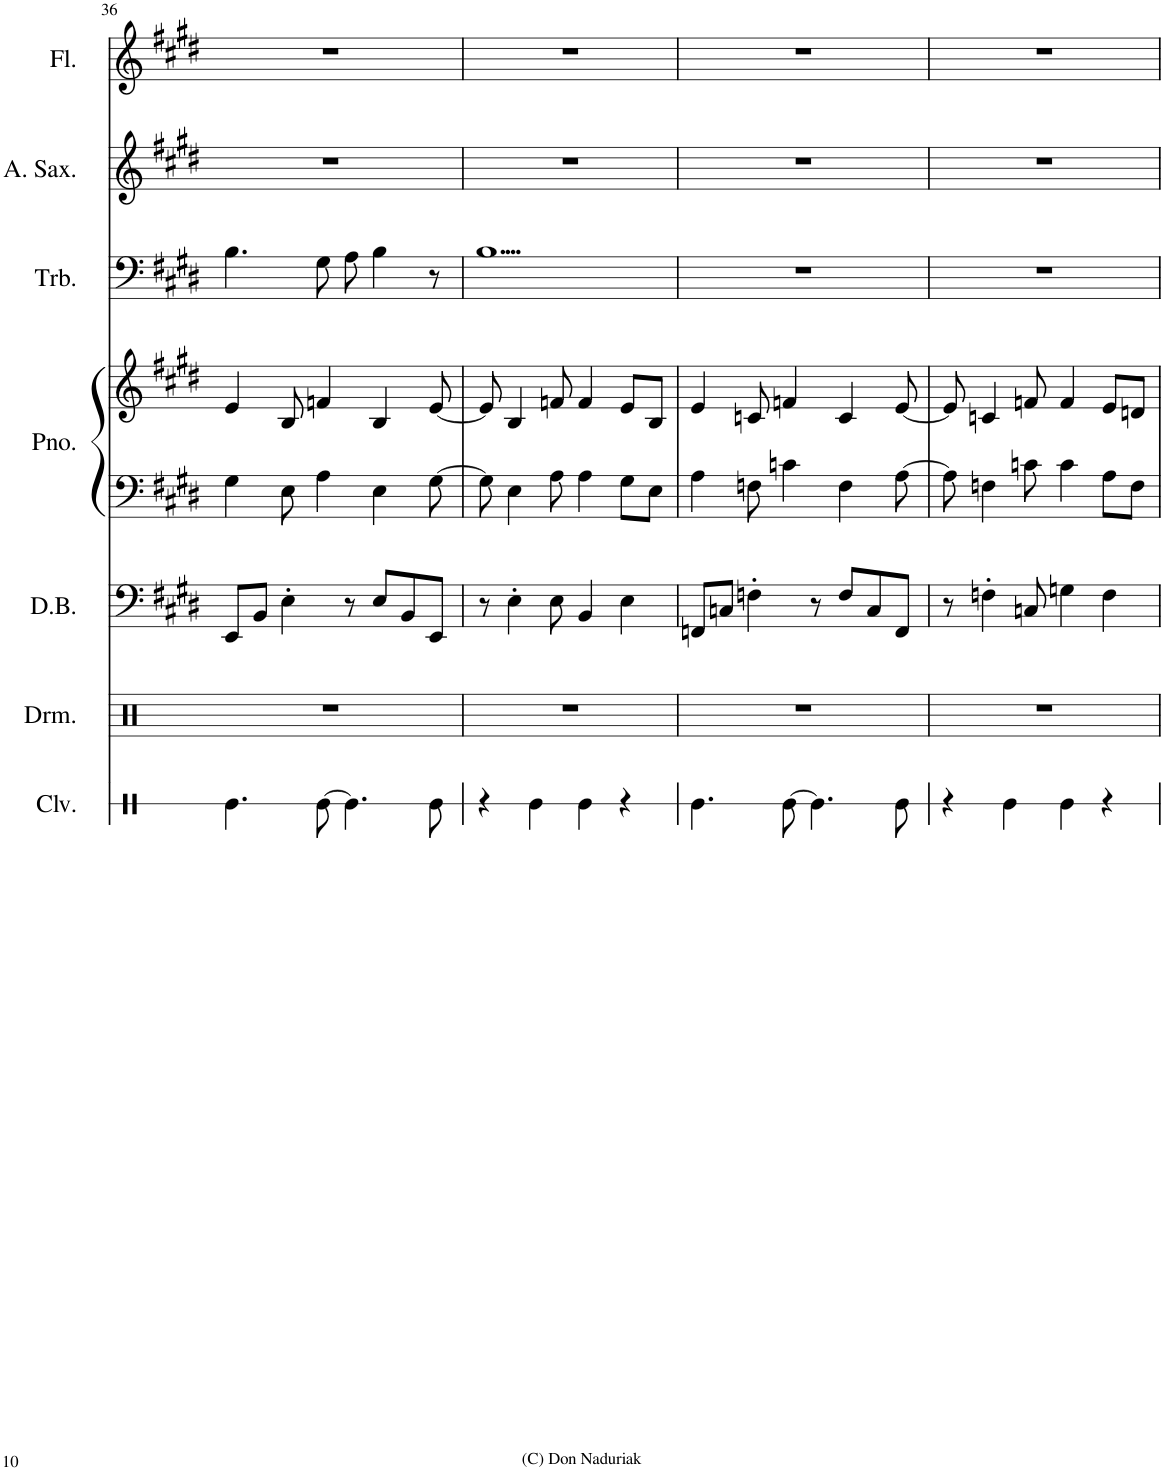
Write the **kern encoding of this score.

**kern	**kern	**kern	**kern	**kern	**kern	**kern	**kern
*part7	*part6	*part5	*part4	*part4	*part3	*part2	*part1
*staff8	*staff7	*staff6	*staff5	*staff4	*staff3	*staff2	*staff1
*I"Claves	*I"Drumset	*I"Double Bass	*I"Piano	*	*I"Trombone	*I"Alto Saxophone	*I"Flute
*I'Clv.	*I'Drm.	*I'D.B.	*I'Pno.	*	*I'Trb.	*I'A. Sax.	*I'Fl.
!!LO:PB:g=z
*clefX	*clefX	*clefF4	*clefF4	*clefG2	*clefF4	*clefG2	*clefG2
*	*	*Trd7c12	*	*	*	*Trd5c9	*
*k[]	*k[]	*k[f#c#g#d#]	*k[f#c#g#d#]	*k[f#c#g#d#]	*k[f#c#g#d#]	*k[f#c#g#d#]	*k[f#c#g#d#]
*M4/4	*M4/4	*M4/4	*M4/4	*M4/4	*M4/4	*M4/4	*M4/4
=36	=36	=36	=36	=36	=36	=36	=36
4.Re\	1r	8EE/L	4G#\	4e/	4.B\	1r	1r
.	.	8BB/J	.	.	.	.	.
.	.	4E'\	8E\	8B/	.	.	.
[8Re\	.	.	4A\	4fn/	8G#\	.	.
4.Re\]	.	8r	.	.	8A\	.	.
.	.	8E/L	4E\	4B/	4B\	.	.
.	.	8BB/	.	.	.	.	.
8Re\	.	8EE/J	[8G#\	[8e/	8r	.	.
=37	=37	=37	=37	=37	=37	=37	=37
4r	1r	8r	8G#\]	8e/]	[1B	1r	1r
.	.	4E'\	4E\	4B/	.	.	.
4Re\	.	.	.	.	.	.	.
.	.	8E\	8A\	8fn/	.	.	.
4Re\	.	4BB/	4A\	4f/	.	.	.
4r	.	4E\	8G#\L	8e/L	.	.	.
.	.	.	8E\J	8B/J	.	.	.
=38	=38	=38	=38	=38	=38	=38	=38
4.Re\	1r	8FFn/L	4A\	4e/	1r	1r	1r
.	.	8Cn/J	.	.	.	.	.
.	.	4Fn'\	8Fn\	8cn/	.	.	.
[8Re\	.	.	4cn\	4fn/	.	.	.
4.Re\]	.	8r	.	.	.	.	.
.	.	8F/L	4F\	4c/	.	.	.
.	.	8C/	.	.	.	.	.
8Re\	.	8FF/J	[8A\	[8e/	.	.	.
2...ryy	2...ryy	2...ryy	2...ryy	2...ryy	2...B]	2...ryy	2...ryy
=39	=39	=39	=39	=39	=39	=39	=39
4r	1r	8r	8A\]	8e/]	1r	1r	1r
.	.	4Fn'\	4Fn\	4cn/	.	.	.
4Re\	.	.	.	.	.	.	.
.	.	8Cn/	8cn\	8fn/	.	.	.
4Re\	.	4Gn\	4c\	4f/	.	.	.
4r	.	4F\	8A\L	8e/L	.	.	.
.	.	.	8F\J	8dn/J	.	.	.
=	=	=	=	=	=	=	=
*-	*-	*-	*-	*-	*-	*-	*-
